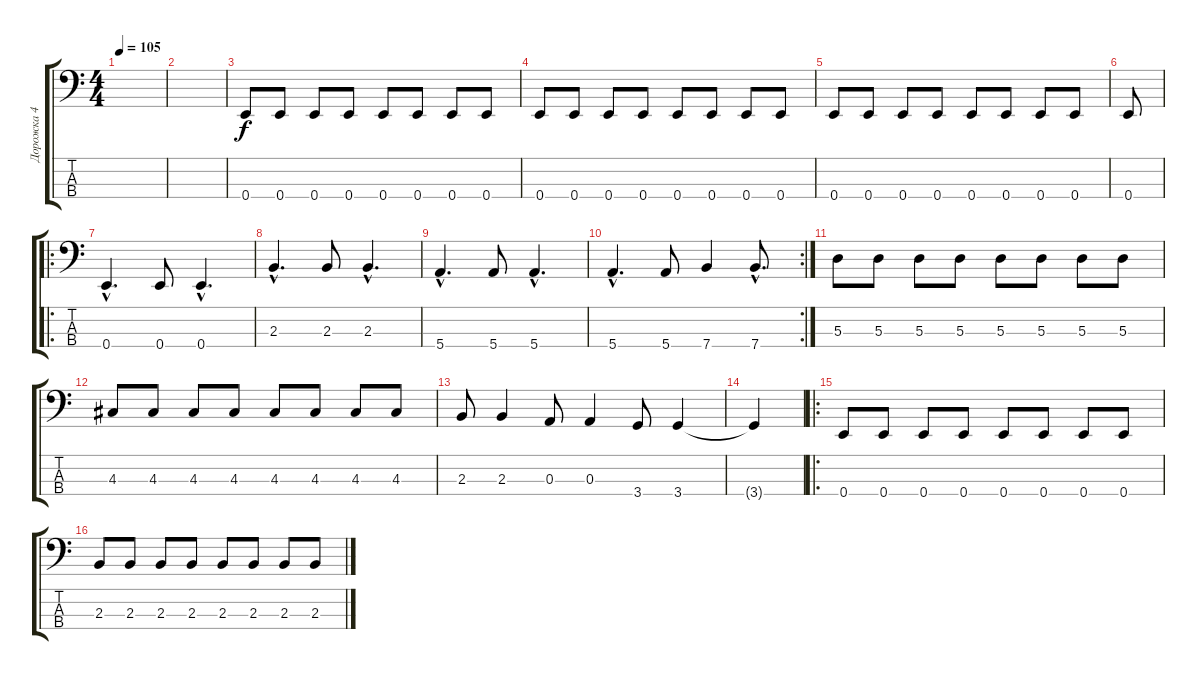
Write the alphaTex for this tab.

\track ("Дорожка 4" "Дорожка 4") {instrument electricbassfinger}
\staff {score tabs}
\tuning (G2 D2 A1 E1) {hide}
\ts (4 4)
\tempo 105
\clef f4
\ks c
|
|
0.4.8 0.4.8 0.4.8 0.4.8 0.4.8 0.4.8 0.4.8 0.4.8 |
0.4.8 0.4.8 0.4.8 0.4.8 0.4.8 0.4.8 0.4.8 0.4.8 |
0.4.8 0.4.8 0.4.8 0.4.8 0.4.8 0.4.8 0.4.8 0.4.8 |
0.4.8 |
\ro
0.4{hac}.4{d} 0.4.8 0.4{hac}.4{d} |
2.3{hac}.4{d} 2.3.8 2.3{hac}.4{d} |
5.4{hac}.4{d} 5.4.8 5.4{hac}.4{d} |
\rc 2
5.4{hac}.4{d} 5.4.8 7.4.4 7.4{hac}.8{d} |
5.3.8 5.3.8 5.3.8 5.3.8 5.3.8 5.3.8 5.3.8 5.3.8 |
4.3.8 4.3.8 4.3.8 4.3.8 4.3.8 4.3.8 4.3.8 4.3.8 |
2.3.8 2.3.4 0.3.8 0.3.4 3.4.8 3.4.4 |
3.4{t}.4 |
\ro
0.4.8 0.4.8 0.4.8 0.4.8 0.4.8 0.4.8 0.4.8 0.4.8 |
2.3.8 2.3.8 2.3.8 2.3.8 2.3.8 2.3.8 2.3.8 2.3.8
